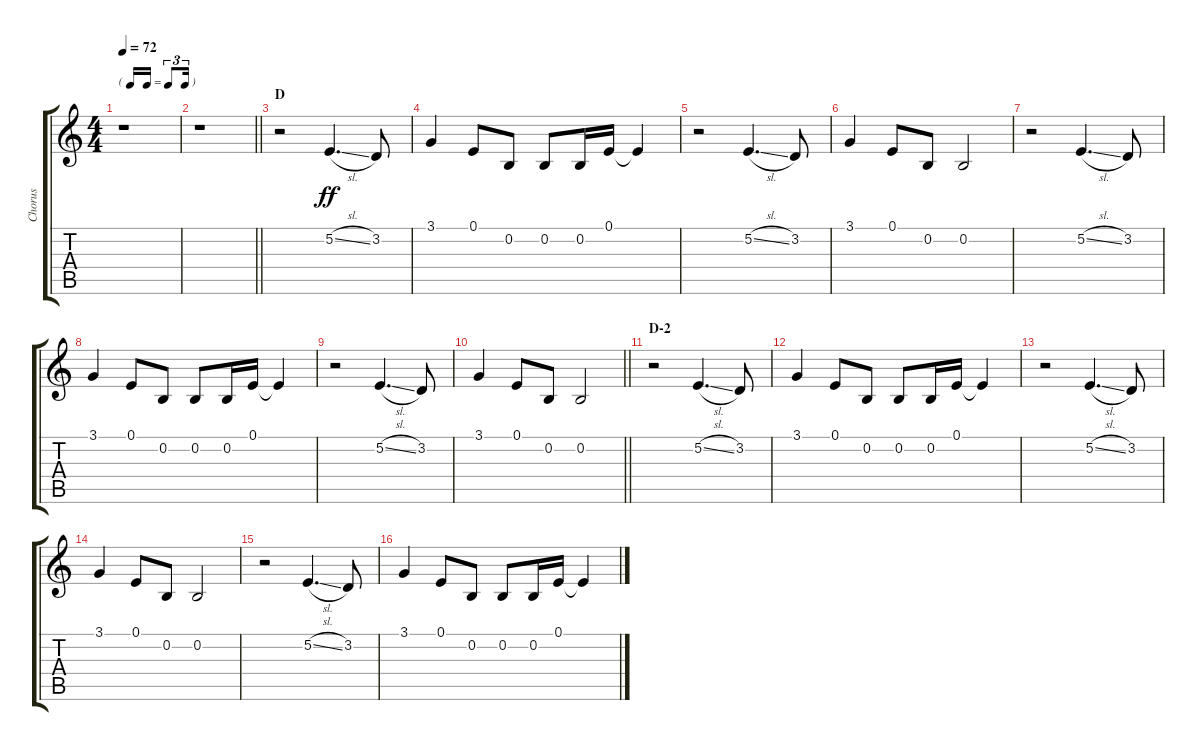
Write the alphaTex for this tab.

\track ("Chorus" "Chorus") {instrument voiceoohs}
\staff {score tabs}
\tuning (E4 B3 G3 D3 A2 E2) {hide}
\ts (4 4)
\tf triplet16th
\tempo 72
\clef g2
\ks c
r.1{dy ff} |
\barLineRight lightlight
r.1 |
\section ("" "D")
r.2 5.2{sl}.4{d} 3.2.8 |
3.1.4 0.1.8 0.2.8 0.2.8 0.2.16 0.1.16 0.1{t}.4 |
r.2 5.2{sl}.4{d} 3.2.8 |
3.1.4 0.1.8 0.2.8 0.2.2 |
r.2 5.2{sl}.4{d} 3.2.8 |
3.1.4 0.1.8 0.2.8 0.2.8 0.2.16 0.1.16 0.1{t}.4 |
r.2 5.2{sl}.4{d} 3.2.8 |
\barLineRight lightlight
3.1.4 0.1.8 0.2.8 0.2.2 |
\section ("" "D-2")
r.2 5.2{sl}.4{d} 3.2.8 |
3.1.4 0.1.8 0.2.8 0.2.8 0.2.16 0.1.16 0.1{t}.4 |
r.2 5.2{sl}.4{d} 3.2.8 |
3.1.4 0.1.8 0.2.8 0.2.2 |
r.2 5.2{sl}.4{d} 3.2.8 |
3.1.4 0.1.8 0.2.8 0.2.8 0.2.16 0.1.16 0.1{t}.4
